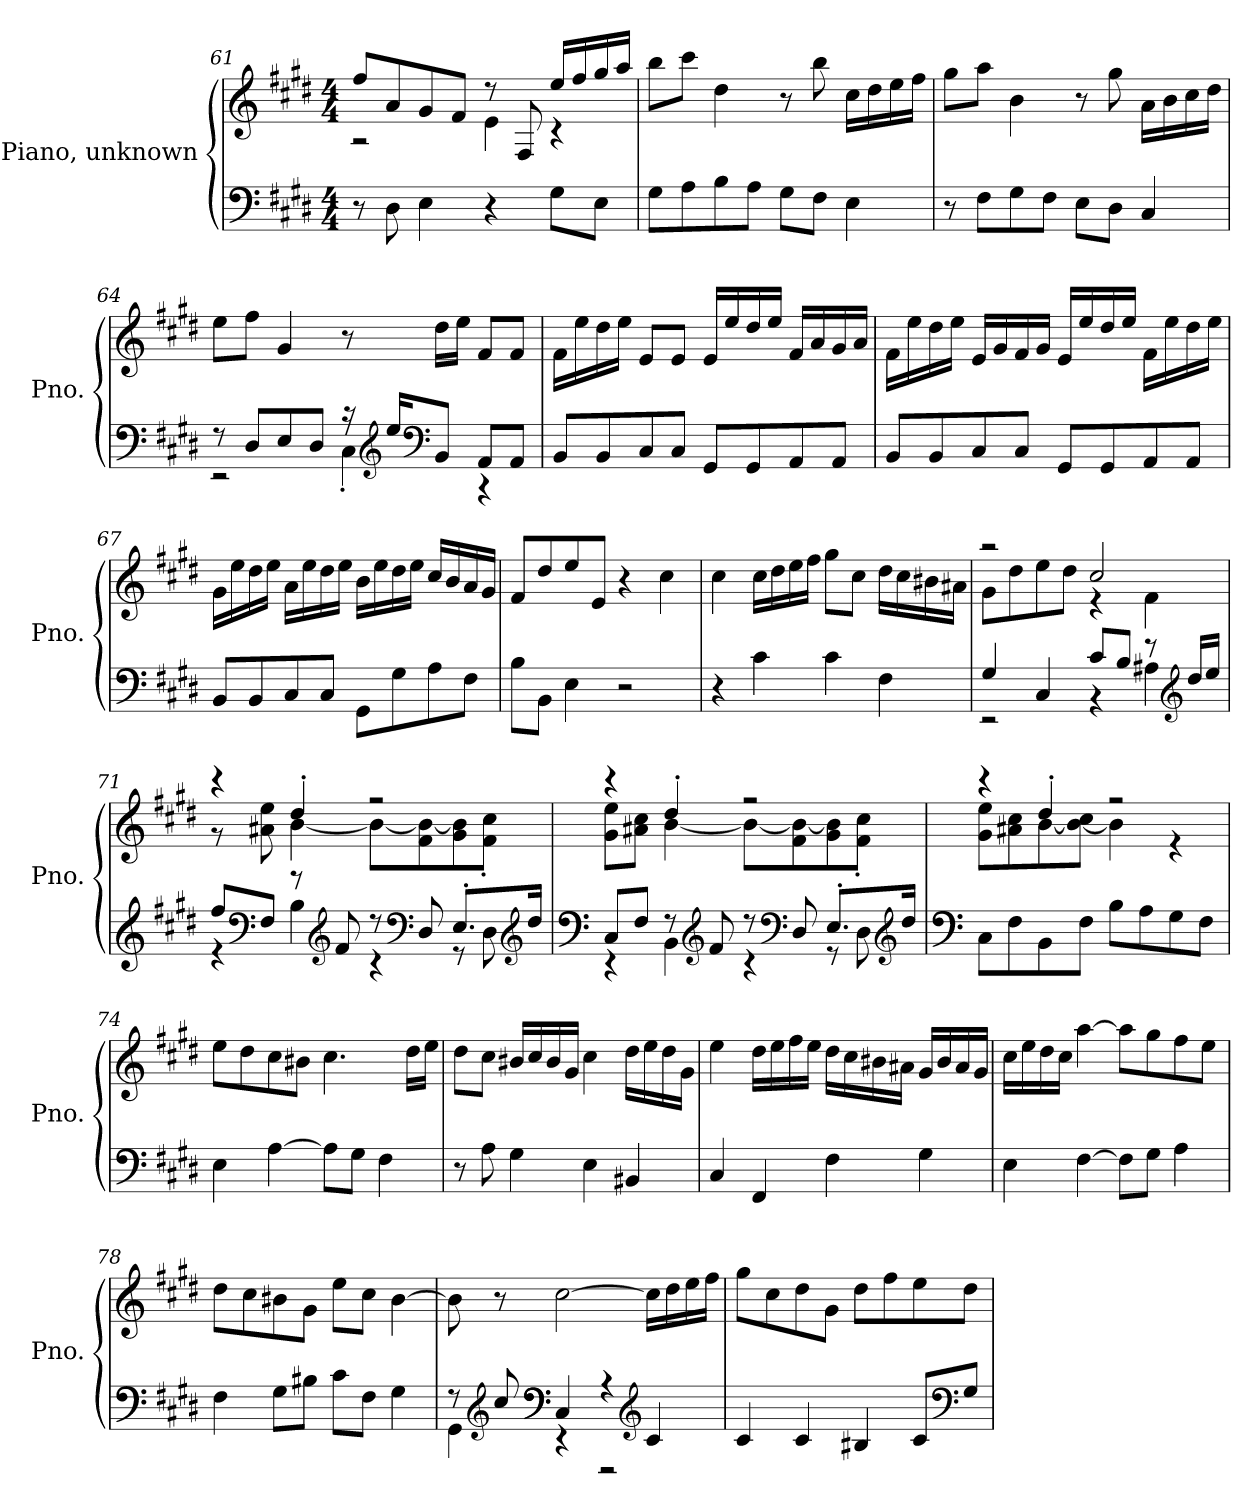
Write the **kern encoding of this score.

**kern	**kern
*part1	*part1
*staff2	*staff1
*I"Piano, unknown	*
*I'Pno.	*
*clefF4	*clefG2
*k[f#c#g#d#]	*k[f#c#g#d#]
*M4/4	*M4/4
=61	=61
*	*^
8r	8ff#/L	2r
8D#\	8a/	.
4E\	8g#/	.
.	8f#/J	.
4r	8r	4e\
.	8F#/	.
8G#\L	16ee/LL	4r
.	16ff#/	.
8E\J	16gg#/	.
.	16aa/JJ	.
*	*v	*v
=62	=62
8G#\L	8bb\L
8A\	8ccc#\J
8B\	4dd#\
8A\J	.
8G#\L	8r
8F#\J	8bb\
4E\	16cc#\LL
.	16dd#\
.	16ee\
.	16ff#\JJ
!!LO:LB:g=z
=63	=63
8r	8gg#\L
8F#\L	8aa\J
8G#\	4b\
8F#\J	.
8E\L	8r
8D#\J	8gg#\
4C#/	16a\LL
.	16b\
.	16cc#\
.	16dd#\JJ
=64	=64
*^	*
8r	2r	8ee\L
8D#/L	.	8ff#\J
8E/	.	4g#/
8D#/J	.	.
16r	4C#'\	8r
*clefG2	*	*
16ee/KL	.	.
*clefF4	*	*
8BB/J	.	16dd#\LL
.	.	16ee\JJ
8AA/L	4r	8f#/L
8AA/J	.	8f#/J
*v	*v	*
=65	=65
8BB/L	16f#\LL
.	16ee\
8BB/	16dd#\
.	16ee\JJ
8C#/	8e/L
8C#/J	8e/J
8GG#/L	16e/LL
.	16ee/
8GG#/	16dd#/
.	16ee/JJ
8AA/	16f#/LL
.	16a/
8AA/J	16g#/
.	16a/JJ
!!LO:LB:g=z
=66	=66
8BB/L	16f#\LL
.	16ee\
8BB/	16dd#\
.	16ee\JJ
8C#/	16e/LL
.	16g#/
8C#/J	16f#/
.	16g#/JJ
8GG#/L	16e/LL
.	16ee/
8GG#/	16dd#/
.	16ee/JJ
8AA/	16f#\LL
.	16ee\
8AA/J	16dd#\
.	16ee\JJ
=67	=67
8BB/L	16g#\LL
.	16ee\
8BB/	16dd#\
.	16ee\JJ
8C#/	16a\LL
.	16ee\
8C#/J	16dd#\
.	16ee\JJ
8GG#\L	16b\LL
.	16ee\
8G#\	16dd#\
.	16ee\JJ
8A\	16cc#/LL
.	16b/
8F#\J	16a/
.	16g#/JJ
=68	=68
8B\L	8f#/L
8BB\J	8dd#/
4E\	8ee/
.	8e/J
2r	4r
.	4cc#\
!!LO:LB:g=z
=69	=69
4r	4cc#\
4c#\	16cc#\LL
.	16dd#\
.	16ee\
.	16ff#\JJ
4c#\	8gg#\L
.	8cc#\J
4F#\	16dd#\LL
.	16cc#\
.	16b#X\
.	16a#X\JJ
=70	=70
*^	*^
4G#/	2r	2r	8g#\L
.	.	.	8dd#\
4C#/	.	.	8ee\
.	.	.	8dd#\J
8c#/L	4r	2cc#/	4r
8B/J	.	.	.
8r	4A#X\	.	4f#\
*clefG2	*	*	*
16dd#/LL	.	.	.
16ee/JJ	.	.	.
=71	=71	=71	=71
8ff#/L	4r	4r	8r
*clefF4	*	*	*
8F#/J	.	.	8a#X\ 8ee\
8r	4B\	4dd#'/	[4b\
*clefG2	*	*	*
8f#/	.	.	.
8r	4r	2r	8b\L_
*clefF4	*	*	*
8D#/	.	.	8f#\ 8b\_
8.E'/L	8r	.	8g#\ 8b\]
.	8D#\	.	8f#\' 8cc#\'J
*clefG2	*	*	*
16dd#/Jk	.	.	.
!!LO:PB:g=z	!!
=72	=72	=72	=72
*clefF4	*	*	*
8C#/L	4r	4r	8g#\ 8ee\L
8F#/J	.	.	8a#X\ 8cc#\J
8r	4BB\	4dd#'/	[4b\
*clefG2	*	*	*
8f#/	.	.	.
8r	4r	2r	8b\L_
*clefF4	*	*	*
8D#/	.	.	8f#\ 8b\_
8.E'/L	8r	.	8g#\ 8b\]
.	8D#\	.	8f#\' 8cc#\'J
*clefG2	*	*	*
16dd#/Jk	.	.	.
*v	*v	*	*
=73	=73	=73
*clefF4	*	*
8C#\L	4r	8g#\ 8ee\L
8F#\	.	8a#X\ 8cc#\
8BB\	4dd#'/	[8b\
8F#\J	.	8b\_ 8cc#\J
8B\L	2r	4b\]
8A\	.	.
8G#\	.	4r
8F#\J	.	.
*	*v	*v
=74	=74
4E\	8ee\L
.	8dd#\
[4A\	8cc#\
.	8b#X\J
8A\L]	4.cc#\
8G#\J	.
4F#\	.
.	16dd#\LL
.	16ee\JJ
!!LO:LB:g=z
=75	=75
8r	8dd#\L
8A\	8cc#\J
4G#\	16b#X/LL
.	16cc#/
.	16b#/
.	16g#/JJ
4E\	4cc#\
4BB#X/	16dd#\LL
.	16ee\
.	16dd#\
.	16g#\JJ
=76	=76
4C#/	4ee\
4FF#/	16dd#\LL
.	16ee\
.	16ff#\
.	16ee\JJ
4F#\	16dd#\LL
.	16cc#\
.	16b#X\
.	16a#X\JJ
4G#\	16g#/LL
.	16b#/
.	16a#/
.	16g#/JJ
=77	=77
4E\	16cc#\LL
.	16ee\
.	16dd#\
.	16cc#\JJ
[4F#\	[4aa\
8F#\L]	8aa\L]
8G#\J	8gg#\
4A\	8ff#\
.	8ee\J
!!LO:LB:g=z
=78	=78
4F#\	8dd#\L
.	8cc#\
8G#\L	8b#X\
8B#X\J	8g#\J
8c#\L	8ee\L
8F#\J	8cc#\J
4G#\	[4b#\
=79	=79
*^	*
8r	4GG#\	8b#\]
*clefG2	*	*
8cc#/	.	8r
*clefF4	*	*
4C#/	4r	[2cc#\
4r	2r	.
*clefG2	*	*
4c#/	.	16cc#\LL]
.	.	16dd#\
.	.	16ee\
.	.	16ff#\JJ
*v	*v	*
=80	=80
4c#/	8gg#\L
.	8cc#\
4c#/	8dd#\
.	8g#\J
4B#X/	8dd#\L
.	8ff#\
8c#/L	8ee\
*clefF4	*
8G#/J	8dd#\J
=	=
*-	*-
